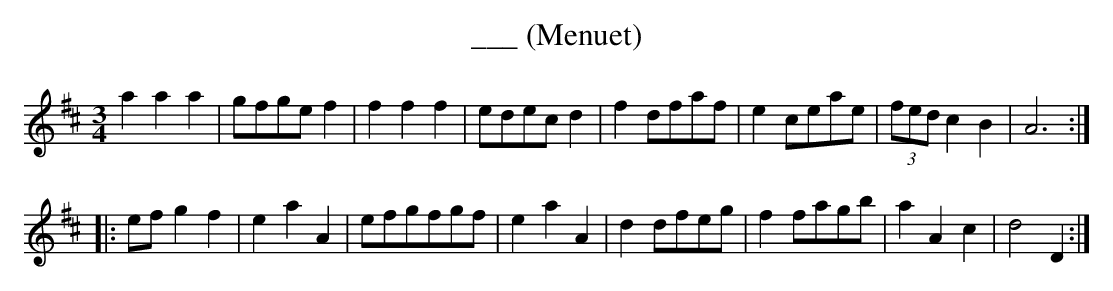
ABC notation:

X:1
T:___ (Menuet)
K:Dmaj
M:3/4
L:1/8
a2 a2 a2|gfge f2|f2 f2 f2|edec d2|f2 dfaf|e2 ceae|(3fed c2 B2|A6:|
|:ef g2 f2|e2 a2 A2|efgfgf|e2 a2 A2|d2 dfeg|f2 fagb|a2 A2 c2|d4 D2:|]
